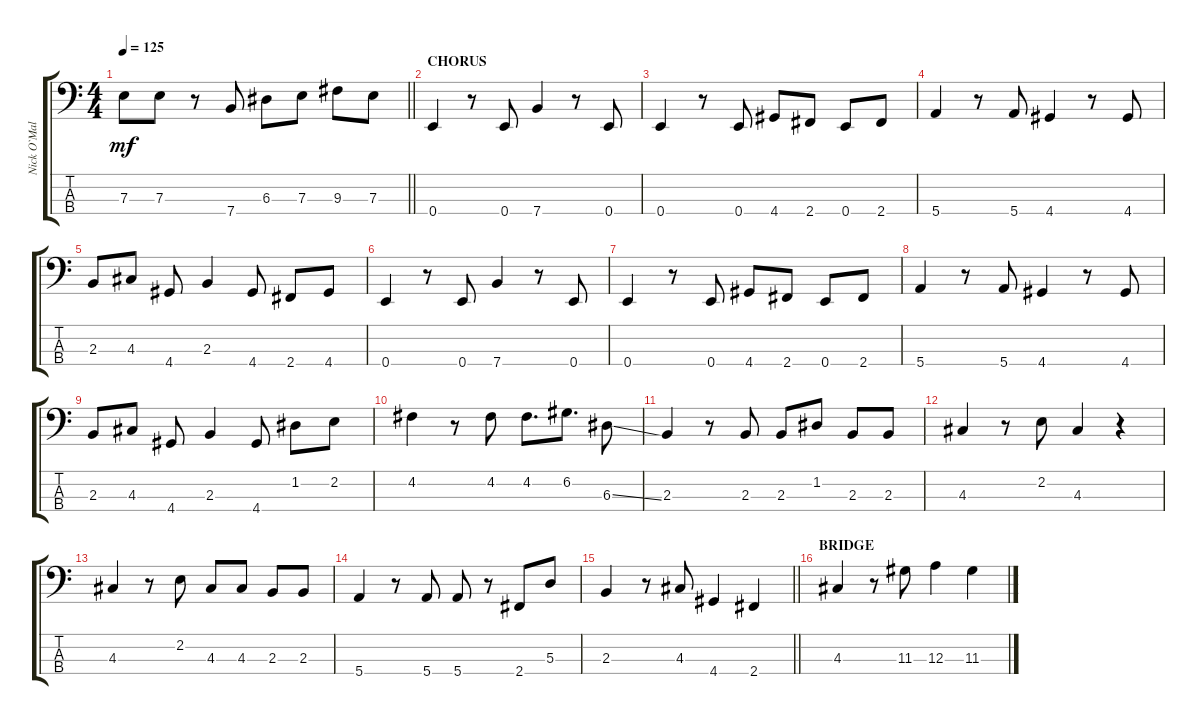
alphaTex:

\track ("Nick O`Malley" "Nick O`Mal") {instrument electricbasspick}
\staff {score tabs}
\tuning (G2 D2 A1 E1) {hide}
\ts (4 4)
\tempo 125
\clef f4
\barLineRight lightlight
\ks c
7.3.8{dy mf} 7.3.8 r.8 7.4.8 6.3.8 7.3.8 9.3.8 7.3.8 |
\section ("" "CHORUS")
0.4.4 r.8 0.4.8 7.4.4 r.8 0.4.8 |
0.4.4 r.8 0.4.8 4.4.8 2.4.8 0.4.8 2.4.8 |
5.4.4 r.8 5.4.8 4.4.4 r.8 4.4.8 |
2.3.8 4.3.8 4.4.8 2.3.4 4.4.8 2.4.8 4.4.8 |
0.4.4 r.8 0.4.8 7.4.4 r.8 0.4.8 |
0.4.4 r.8 0.4.8 4.4.8 2.4.8 0.4.8 2.4.8 |
5.4.4 r.8 5.4.8 4.4.4 r.8 4.4.8 |
2.3.8 4.3.8 4.4.8 2.3.4 4.4.8 1.2.8 2.2.8 |
4.2.4 r.8 4.2.8 4.2.8{d} 6.2.8{d} 6.3{ss}.8 |
2.3.4 r.8 2.3.8 2.3.8 1.2.8 2.3.8 2.3.8 |
4.3.4 r.8 2.2.8 4.3.4 r.4 |
4.3.4 r.8 2.2.8 4.3.8 4.3.8 2.3.8 2.3.8 |
5.4.4 r.8 5.4.8 5.4.8 r.8 2.4.8 5.3.8 |
\barLineRight lightlight
2.3.4 r.8 4.3.8 4.4.4 2.4.4 |
\section ("" "BRIDGE")
4.3.4 r.8 11.3.8 12.3.4 11.3.4
